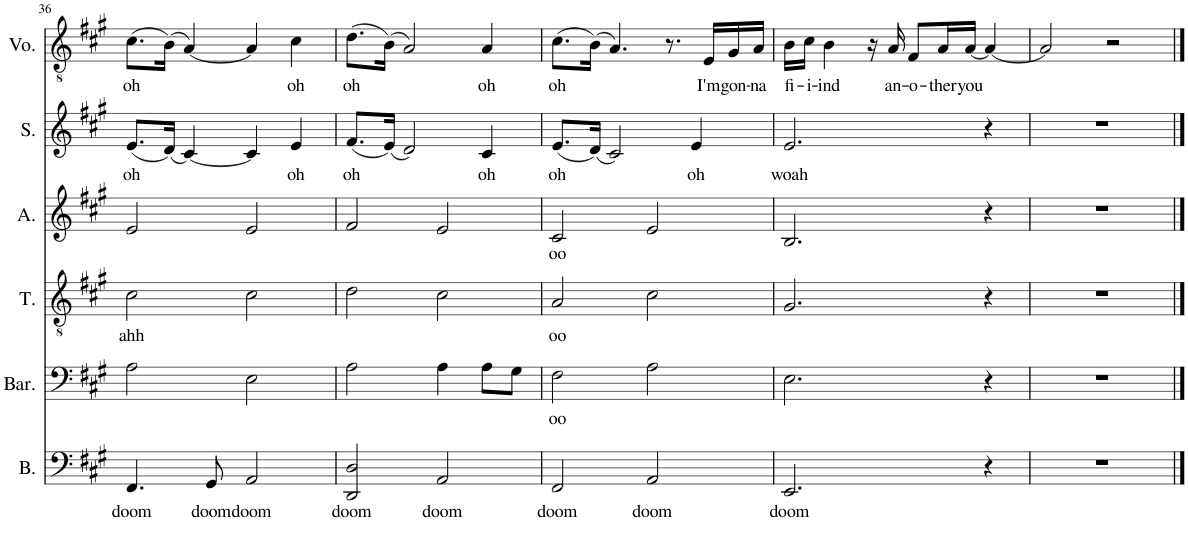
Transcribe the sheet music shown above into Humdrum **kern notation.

**kern	**text	**kern	**text	**kern	**text	**kern	**text	**kern	**text	**kern	**text
*part6	*part6	*part5	*part5	*part4	*part4	*part3	*part3	*part2	*part2	*part1	*part1
*staff6	*staff6	*staff5	*staff5	*staff4	*staff4	*staff3	*staff3	*staff2	*staff2	*staff1	*staff1
*I"Bass	*	*I"Baritone	*	*I"Tenor	*	*I"Alto	*	*I"Soprano	*	*I"Voice	*
*I'B.	*	*I'Bar.	*	*I'T.	*	*I'A.	*	*I'S.	*	*I'Vo.	*
!!LO:PB:g=z
*clefF4	*	*clefF4	*	*clefGv2	*	*clefG2	*	*clefG2	*	*clefGv2	*
*k[f#c#g#]	*	*k[f#c#g#]	*	*k[f#c#g#]	*	*k[f#c#g#]	*	*k[f#c#g#]	*	*k[f#c#g#]	*
*M4/4	*	*M4/4	*	*M4/4	*	*M4/4	*	*M4/4	*	*M4/4	*
=36	=36	=36	=36	=36	=36	=36	=36	=36	=36	=36	=36
!	!LO:LY:b	!	!	!	!LO:LY:b	!	!	!	!LO:LY:b	!	!LO:LY:b
4.FF#/	doom	2A\	.	2c#\	ahh	2e/	.	(8.e/L	oh	(8.c#\L	oh
.	.	.	.	.	.	.	.	(16d/Jk)	.	(16B\Jk)	.
.	.	.	.	.	.	.	.	[4c#/)	.	[4A/)	.
!	!LO:LY:b	!	!	!	!	!	!	!	!	!	!
8GG#/	doom	.	.	.	.	.	.	.	.	.	.
!	!LO:LY:b	!	!	!	!	!	!	!	!	!	!
2AA/	doom	2E\	.	2c#\	.	2e/	.	4c#/]	.	4A/]	.
!	!	!	!	!	!	!	!	!	!LO:LY:b	!	!LO:LY:b
.	.	.	.	.	.	.	.	4e/	oh	4c#\	oh
=37	=37	=37	=37	=37	=37	=37	=37	=37	=37	=37	=37
!	!LO:LY:b	!	!	!	!	!	!	!	!LO:LY:b	!	!LO:LY:b
2DD/ 2D/	doom	2A\	.	2d\	.	2f#/	.	(8.f#/L	oh	(8.d\L	oh
.	.	.	.	.	.	.	.	(16e/Jk)	.	(16B\Jk)	.
.	.	.	.	.	.	.	.	2d/)	.	2A/)	.
!	!LO:LY:b	!	!	!	!	!	!	!	!	!	!
2AA/	doom	4A\	.	2c#\	.	2e/	.	.	.	.	.
!	!	!	!	!	!	!	!	!	!LO:LY:b	!	!LO:LY:b
.	.	8A\L	.	.	.	.	.	4c#/	oh	4A/	oh
.	.	8G#\J	.	.	.	.	.	.	.	.	.
=38	=38	=38	=38	=38	=38	=38	=38	=38	=38	=38	=38
!	!LO:LY:b	!	!LO:LY:b	!	!LO:LY:b	!	!LO:LY:b	!	!LO:LY:b	!	!LO:LY:b
2FF#/	doom	2F#\	oo	2A/	oo	2c#/	oo	(8.e/L	oh	(8.c#\L	oh
.	.	.	.	.	.	.	.	(16d/Jk)	.	(16B\Jk)	.
.	.	.	.	.	.	.	.	2c#/)	.	4.A/)	.
!	!LO:LY:b	!	!	!	!	!	!	!	!	!	!
2AA/	doom	2A\	.	2c#\	.	2e/	.	.	.	.	.
.	.	.	.	.	.	.	.	.	.	8.r	.
!	!	!	!	!	!	!	!	!	!LO:LY:b	!	!
.	.	.	.	.	.	.	.	4e/	oh	.	.
!	!	!	!	!	!	!	!	!	!	!	!LO:LY:b
.	.	.	.	.	.	.	.	.	.	16E/LL	I'm
!	!	!	!	!	!	!	!	!	!	!	!LO:LY:b
.	.	.	.	.	.	.	.	.	.	16G#/	gon-
!	!	!	!	!	!	!	!	!	!	!	!LO:LY:b
.	.	.	.	.	.	.	.	.	.	16A/JJ	-na
=39	=39	=39	=39	=39	=39	=39	=39	=39	=39	=39	=39
!	!LO:LY:b	!	!	!	!	!	!	!	!LO:LY:b	!	!LO:LY:b
2.EE/	doom	2.E\	.	2.G#/	.	2.B/	.	2.e/	woah	16B\LL	fi-
!	!	!	!	!	!	!	!	!	!	!	!LO:LY:b
.	.	.	.	.	.	.	.	.	.	16c#\JJ	-i-
!	!	!	!	!	!	!	!	!	!	!	!LO:LY:b
.	.	.	.	.	.	.	.	.	.	4B\	-ind
.	.	.	.	.	.	.	.	.	.	16r	.
!	!	!	!	!	!	!	!	!	!	!	!LO:LY:b
.	.	.	.	.	.	.	.	.	.	16A/	an-
!	!	!	!	!	!	!	!	!	!	!	!LO:LY:b
.	.	.	.	.	.	.	.	.	.	8F#/L	-o-
!	!	!	!	!	!	!	!	!	!	!	!LO:LY:b
.	.	.	.	.	.	.	.	.	.	16A/L	-ther
!	!	!	!	!	!	!	!	!	!	!	!LO:LY:b
.	.	.	.	.	.	.	.	.	.	[16A/JJ	you
4r	.	4r	.	4r	.	4r	.	4r	.	4A/_	.
=40	=40	=40	=40	=40	=40	=40	=40	=40	=40	=40	=40
1r	.	1r	.	1r	.	1r	.	1r	.	2A/]	.
.	.	.	.	.	.	.	.	.	.	2r	.
==	==	==	==	==	==	==	==	==	==	==	==
*-	*-	*-	*-	*-	*-	*-	*-	*-	*-	*-	*-
